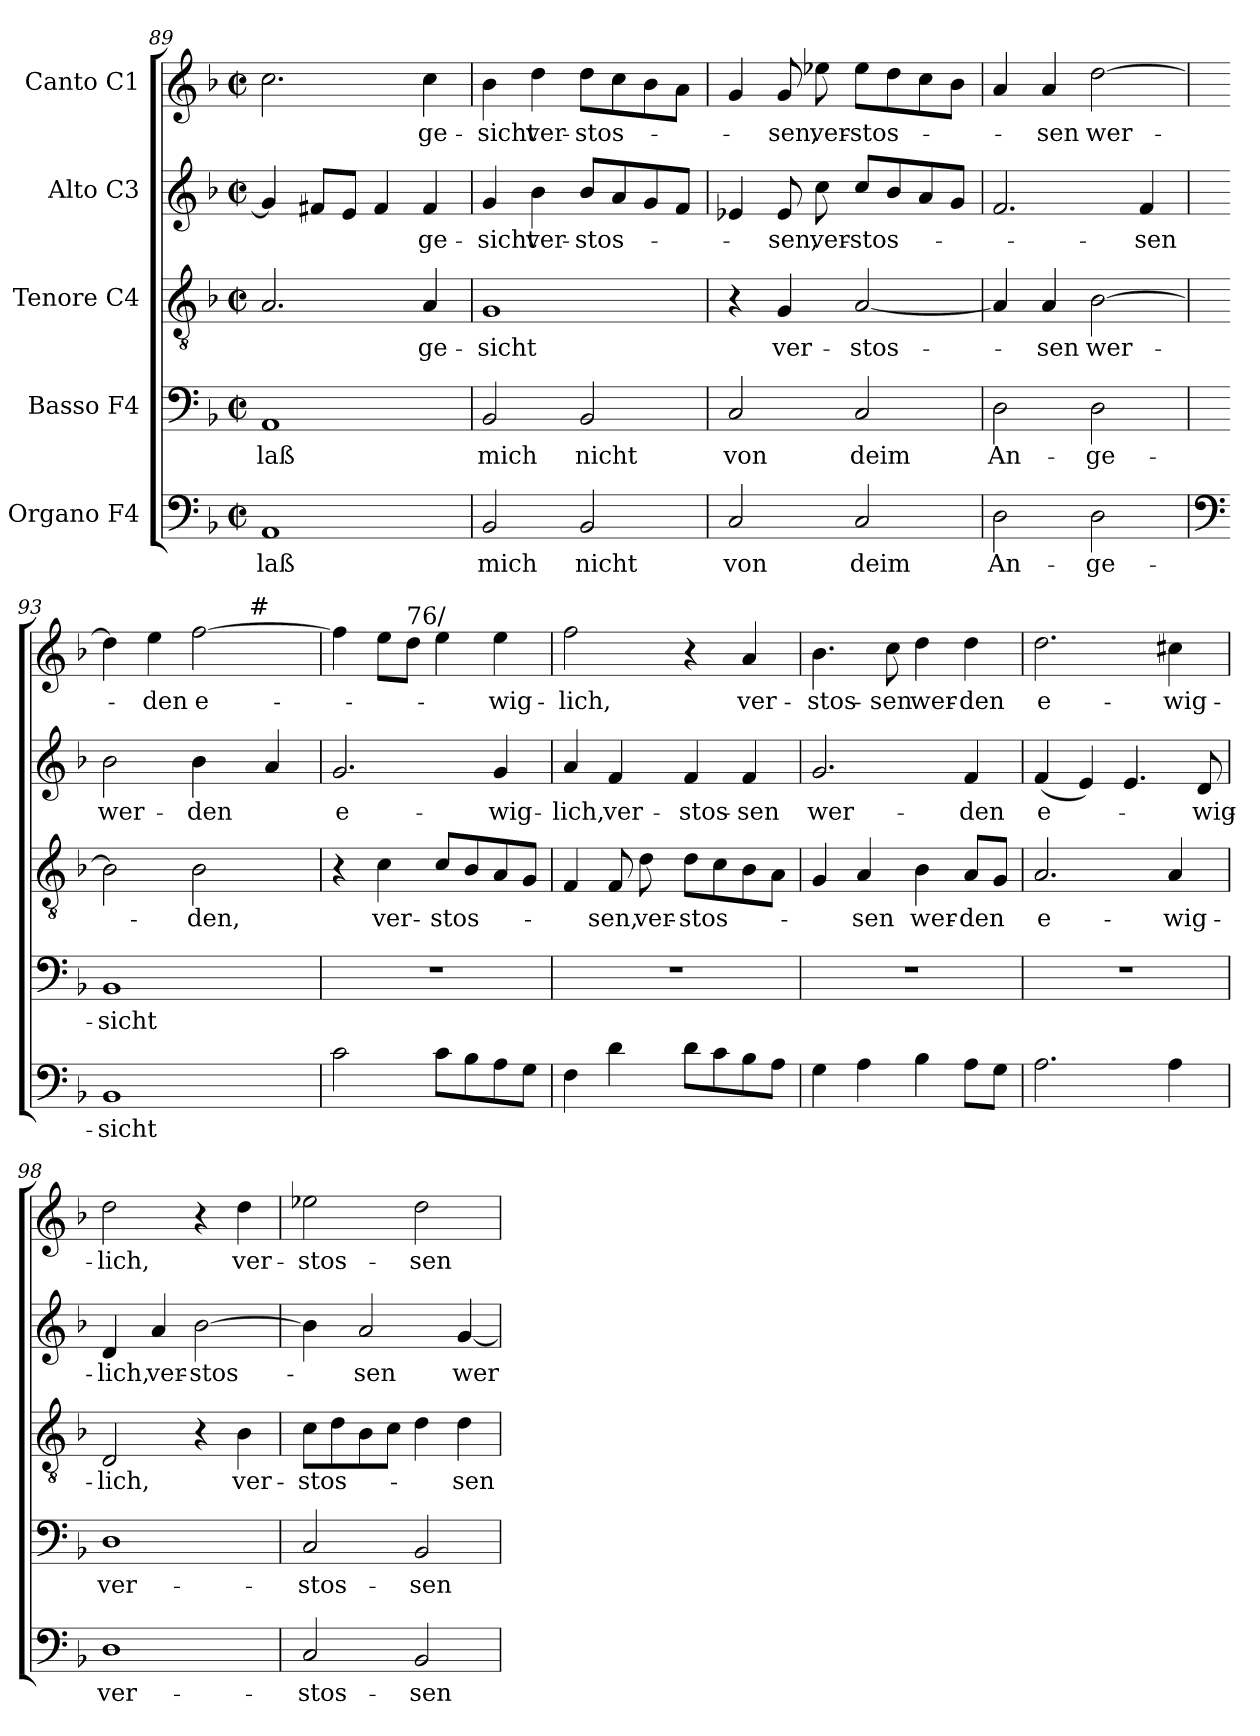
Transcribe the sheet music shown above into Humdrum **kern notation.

**kern	**text	**kern	**text	**kern	**text	**kern	**text	**kern	**text
*part5	*part5	*part4	*part4	*part3	*part3	*part2	*part2	*part1	*part1
*staff5	*staff5	*staff4	*staff4	*staff3	*staff3	*staff2	*staff2	*staff1	*staff1
*I"Organo  F4	*	*I"Basso  F4	*	*I"Tenore  C4	*	*I"Alto  C3	*	*I"Canto  C1	*
*clefF4	*	*clefF4	*	*clefGv2	*	*clefG2	*	*clefG2	*
*k[b-]	*	*k[b-]	*	*k[b-]	*	*k[b-]	*	*k[b-]	*
*F:	*	*F:	*	*F:	*	*F:	*	*F:	*
*M2/2	*	*M2/2	*	*M2/2	*	*M2/2	*	*M2/2	*
*met(c|)	*	*met(c|)	*	*met(c|)	*	*met(c|)	*	*met(c|)	*
=89	=89	=89	=89	=89	=89	=89	=89	=89	=89
!	!LO:LY:a:cj	!	!LO:LY:b:cj	!	!	!	!	!	!
1AA	laß	1AA	laß	2.A/	.	4g/]	.	2.cc\	.
.	.	.	.	.	.	8f#X/L	.	.	.
.	.	.	.	.	.	8e/J	.	.	.
.	.	.	.	.	.	4f#/	.	.	.
!	!	!	!	!	!LO:LY:b:cj	!	!LO:LY:b:cj	!	!LO:LY:b:cj
.	.	.	.	4A/	-ge-	4f#/	-ge-	4cc\	-ge-
=90	=90	=90	=90	=90	=90	=90	=90	=90	=90
!	!LO:LY:a:cj	!	!LO:LY:b:cj	!	!LO:LY:b:cj	!	!LO:LY:b:cj	!	!LO:LY:b:cj
2BB-</	mich	2BB-/	mich	1G	-sicht	4g/	-sicht	4b-\	-sicht
!	!	!	!	!	!	!	!LO:LY:b:cj	!	!LO:LY:b:cj
.	.	.	.	.	.	4b-\	ver-	4dd\	ver-
!	!LO:LY:a:cj	!	!LO:LY:b:cj	!	!	!	!LO:LY:b:cj	!	!LO:LY:b:cj
2BB-/	nicht	2BB-/	nicht	.	.	8b-/L	-stos-	8dd\L	-stos-
.	.	.	.	.	.	8a/	.	8cc\	.
.	.	.	.	.	.	8g/	.	8b-\	.
.	.	.	.	.	.	8f/J	.	8a\J	.
=91	=91	=91	=91	=91	=91	=91	=91	=91	=91
!	!LO:LY:a:cj	!	!LO:LY:b:cj	!	!	!	!	!	!
2C</	von	2C/	von	4r	.	4e-X/	.	4g/	.
!	!	!	!	!	!LO:LY:b:cj	!	!LO:LY:b:cj	!	!LO:LY:b:cj
.	.	.	.	4G/	ver-	8e-/	-sen,	8g/	-sen,
!	!	!	!	!	!	!	!LO:LY:b	!	!LO:LY:b
.	.	.	.	.	.	8cc\	ver-	8ee-X\	ver-
!	!LO:LY:a:cj	!	!LO:LY:b:cj	!	!LO:LY:b:cj	!	!LO:LY:b:rj	!	!LO:LY:b:rj
2C/	deim	2C/	deim	[<2A/	-stos-	8cc/L	-stos-	8ee-\L	-stos-
.	.	.	.	.	.	8b-/	.	8dd\	.
.	.	.	.	.	.	8a/	.	8cc\	.
.	.	.	.	.	.	8g/J	.	8b-\J	.
=92	=92	=92	=92	=92	=92	=92	=92	=92	=92
!	!LO:LY:a:cj	!	!LO:LY:b:cj	!	!	!	!	!	!
2D<\	An-	2D\	An-	4A/]	.	2.f/	.	4a/	.
!	!	!	!	!	!LO:LY:b:cj	!	!	!	!LO:LY:b:cj
.	.	.	.	4A/	-sen	.	.	4a/	-sen
!	!LO:LY:a:cj	!	!LO:LY:b:cj	!	!LO:LY:b:cj	!	!	!	!LO:LY:b:cj
2D<\	-ge-	2D\	-ge-	[>2B-\	wer-	.	.	[>2dd\	wer-
!	!	!	!	!	!	!	!LO:LY:b:cj	!	!
.	.	.	.	.	.	4f/	-sen	.	.
!!LO:LB:g=z
=93	=93	=93	=93	=93	=93	=93	=93	=93	=93
*clefF4	*	*	*	*	*	*	*	*	*
!	!LO:LY:a:cj	!	!LO:LY:b:cj	!	!	!	!LO:LY:b:cj	!	!
*	*	*	*	*	*	*	*	*^	*
1BB-	-sicht	1BB-	-sicht	2B-\]	.	2b-\	wer-	4dd\]	2ryy	.
!	!	!	!	!	!	!	!	!	!	!LO:LY:b:cj
.	.	.	.	.	.	.	.	4ee\	.	-den
!	!	!	!	!	!LO:LY:b:cj	!	!LO:LY:b:cj	!	!	!LO:LY:b:cj
.	.	.	.	2B-\	-den,	4b-\	-den	[>2ff\	8ryy	e-
.	.	.	.	.	.	.	.	.	16ryy	.
.	.	.	.	.	.	.	.	.	64ryy	.
!	!	!	!	!	!	!	!	!	!LO:TX:a:t=#	!
.	.	.	.	.	.	.	.	.	4ryy	.
.	.	.	.	.	.	4a/	.	.	.	.
.	.	.	.	.	.	.	.	.	32.ryy	.
=94	=94	=94	=94	=94	=94	=94	=94	=94	=94	=94
!	!	!	!	!	!	!	!LO:LY:b:cj	!	!	!
*	*	*	*	*	*	*	*	*v	*v	*
2c\	.	1r	.	4r	.	2.g/	e-	4ff\]	.
!	!	!	!	!	!LO:LY:b:cj	!	!	!	!
.	.	.	.	4c\	ver-	.	.	8ee\L	.
!	!	!	!	!	!	!	!	!LO:TX:a:t=76/	!
.	.	.	.	.	.	.	.	8dd\J	.
!	!	!	!	!	!LO:LY:b:cj	!	!	!	!
8c<\L	.	.	.	8c/L	-stos-	.	.	4ee\	.
8B-\	.	.	.	8B-/	.	.	.	.	.
!	!	!	!	!	!	!	!LO:LY:b:cj	!	!LO:LY:b:cj
8A\	.	.	.	8A/	.	4g/	-wig-	4ee\	-wig-
8G\J	.	.	.	8G/J	.	.	.	.	.
=95	=95	=95	=95	=95	=95	=95	=95	=95	=95
!	!	!	!	!	!	!	!LO:LY:b:cj	!	!LO:LY:b:cj
4F\	.	1r	.	4F/	.	4a/	-lich,	2ff\	-lich,
!	!	!	!	!	!LO:LY:b:cj	!	!LO:LY:b:cj	!	!
4d\	.	.	.	8F/	-sen,	4f/	ver-	.	.
!	!	!	!	!	!LO:LY:b	!	!	!	!
.	.	.	.	8d\	ver-	.	.	.	.
!	!	!	!	!	!LO:LY:b:rj	!	!LO:LY:b:cj	!	!
8d\L	.	.	.	8d\L	-stos-	4f/	-stos-	4r	.
8c\	.	.	.	8c\	.	.	.	.	.
!	!	!	!	!	!	!	!LO:LY:b:cj	!	!LO:LY:b:cj
8B-\	.	.	.	8B-\	.	4f/	-sen	4a/	ver-
8A\J	.	.	.	8A\J	.	.	.	.	.
=96	=96	=96	=96	=96	=96	=96	=96	=96	=96
!	!	!	!	!	!	!	!LO:LY:b:cj	!	!LO:LY:b:cj
4G\	.	1r	.	4G/	.	2.g/	wer-	4.b-\	-stos-
!	!	!	!	!	!LO:LY:b:cj	!	!	!	!
4A\	.	.	.	4A/	-sen	.	.	.	.
!	!	!	!	!	!	!	!	!	!LO:LY:b:cj
.	.	.	.	.	.	.	.	8cc\	-sen
!	!	!	!	!	!LO:LY:b:cj	!	!	!	!LO:LY:b:cj
4B-<\	.	.	.	4B-\	wer-	.	.	4dd>\	wer-
!	!	!	!	!	!LO:LY:b:cj	!	!LO:LY:b:cj	!	!LO:LY:b:cj
8A\L	.	.	.	8A/L	-den	4f/	-den	4dd\	-den
8G\J	.	.	.	8G/J	.	.	.	.	.
=97	=97	=97	=97	=97	=97	=97	=97	=97	=97
!	!	!	!	!	!LO:LY:b:cj	!	!LO:LY:b:cj	!	!LO:LY:b:cj
2.A\	.	1r	.	2.A/	e-	(<4f/	e-	2.dd\	e-
.	.	.	.	.	.	4e/)	.	.	.
.	.	.	.	.	.	4.e/	.	.	.
!	!	!	!	!	!LO:LY:b:cj	!	!	!	!LO:LY:b:cj
4A\	.	.	.	4A/	-wig-	.	.	4cc#X\	-wig-
!	!	!	!	!	!	!	!LO:LY:b:cj	!	!
.	.	.	.	.	.	8d/	-wig-	.	.
!!LO:LB:g=z
=98	=98	=98	=98	=98	=98	=98	=98	=98	=98
!	!LO:LY:a:cj	!	!LO:LY:b:cj	!	!LO:LY:b:cj	!	!LO:LY:b:cj	!	!LO:LY:b:cj
1D	ver-	1D	ver-	2D/	-lich,	4d/	-lich,	2dd\	-lich,
!	!	!	!	!	!	!	!LO:LY:b:cj	!	!
.	.	.	.	.	.	4a/	ver-	.	.
!	!	!	!	!	!	!	!LO:LY:b:cj	!	!
.	.	.	.	4r	.	[>2b-\	-stos-	4r	.
!	!	!	!	!	!LO:LY:b:cj	!	!	!	!LO:LY:b:cj
.	.	.	.	4B-\	ver-	.	.	4dd>\	ver-
=99	=99	=99	=99	=99	=99	=99	=99	=99	=99
!	!LO:LY:a:cj	!	!LO:LY:b:cj	!	!LO:LY:b:cj	!	!	!	!LO:LY:b:cj
2C/	-stos-	2C/	-stos-	8c\L	-stos-	4b-\]	.	2ee-X\	-stos-
.	.	.	.	8d\	.	.	.	.	.
!	!	!	!	!	!	!	!LO:LY:b:cj	!	!
.	.	.	.	8B-\	.	2a/	-sen	.	.
.	.	.	.	8c\J	.	.	.	.	.
!	!LO:LY:a:cj	!	!LO:LY:b:cj	!	!	!	!	!	!LO:LY:b:cj
2BB-/	-sen	2BB-/	-sen	4d\	.	.	.	2dd\	-sen
!	!	!	!	!	!LO:LY:b:cj	!	!LO:LY:b:cj	!	!
.	.	.	.	4d\	-sen	[<4g/	wer	.	.
=	=	=	=	=	=	=	=	=	=
*-	*-	*-	*-	*-	*-	*-	*-	*-	*-
